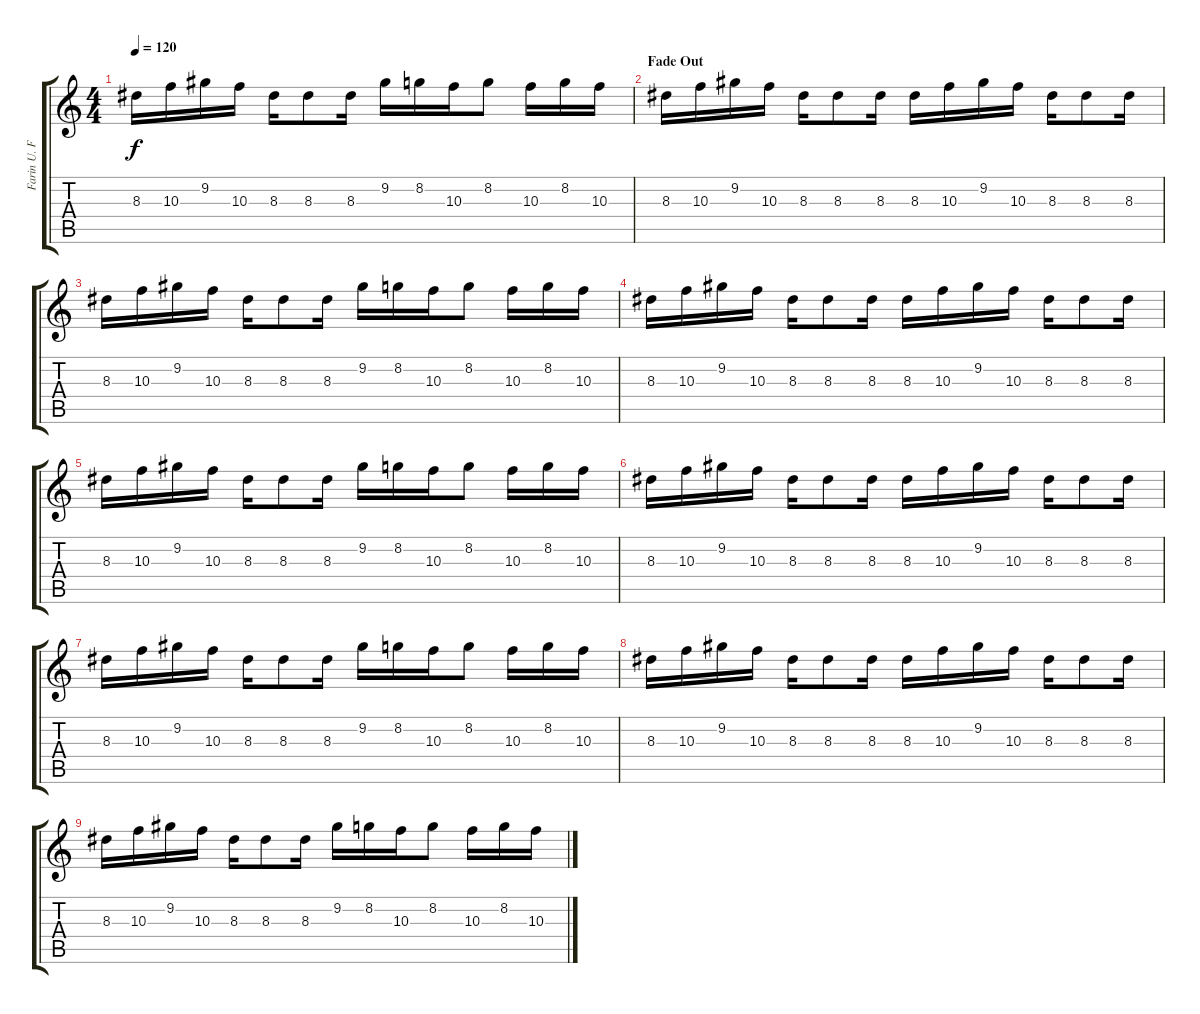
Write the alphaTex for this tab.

\track ("Farin U. Fills" "Farin U. F") {instrument distortionguitar}
\staff {score tabs}
\tuning (E4 B3 G3 D3 A2 E2) {hide}
\ts (4 4)
\tempo 120
\clef g2
\ks c
8.3.16{dy f} 10.3.16 9.2.16 10.3.16 8.3.16 8.3.8 8.3.16 9.2.16 8.2.16 10.3.16 8.2.8 10.3.16 8.2.16 10.3.16 |
\section ("" "Fade Out")
8.3.16 10.3.16 9.2.16 10.3.16 8.3.16 8.3.8 8.3.16 8.3.16 10.3.16 9.2.16 10.3.16 8.3.16 8.3.8 8.3.16 |
8.3.16 10.3.16 9.2.16 10.3.16 8.3.16 8.3.8 8.3.16 9.2.16 8.2.16 10.3.16 8.2.8 10.3.16 8.2.16 10.3.16 |
8.3.16 10.3.16 9.2.16 10.3.16 8.3.16 8.3.8 8.3.16 8.3.16 10.3.16 9.2.16 10.3.16 8.3.16 8.3.8 8.3.16 |
8.3.16 10.3.16 9.2.16 10.3.16 8.3.16 8.3.8 8.3.16 9.2.16 8.2.16 10.3.16 8.2.8 10.3.16 8.2.16 10.3.16 |
8.3.16 10.3.16 9.2.16 10.3.16 8.3.16 8.3.8 8.3.16 8.3.16 10.3.16 9.2.16 10.3.16 8.3.16 8.3.8 8.3.16 |
8.3.16{volume 11} 10.3.16 9.2.16 10.3.16 8.3.16 8.3.8 8.3.16 9.2.16 8.2.16 10.3.16 8.2.8 10.3.16 8.2.16 10.3.16 |
8.3.16{volume 7} 10.3.16 9.2.16 10.3.16 8.3.16 8.3.8 8.3.16 8.3.16 10.3.16 9.2.16 10.3.16 8.3.16 8.3.8 8.3.16 |
8.3.16{volume 3} 10.3.16 9.2.16 10.3.16 8.3.16 8.3.8 8.3.16 9.2.16 8.2.16 10.3.16 8.2.8 10.3.16 8.2.16 10.3.16
